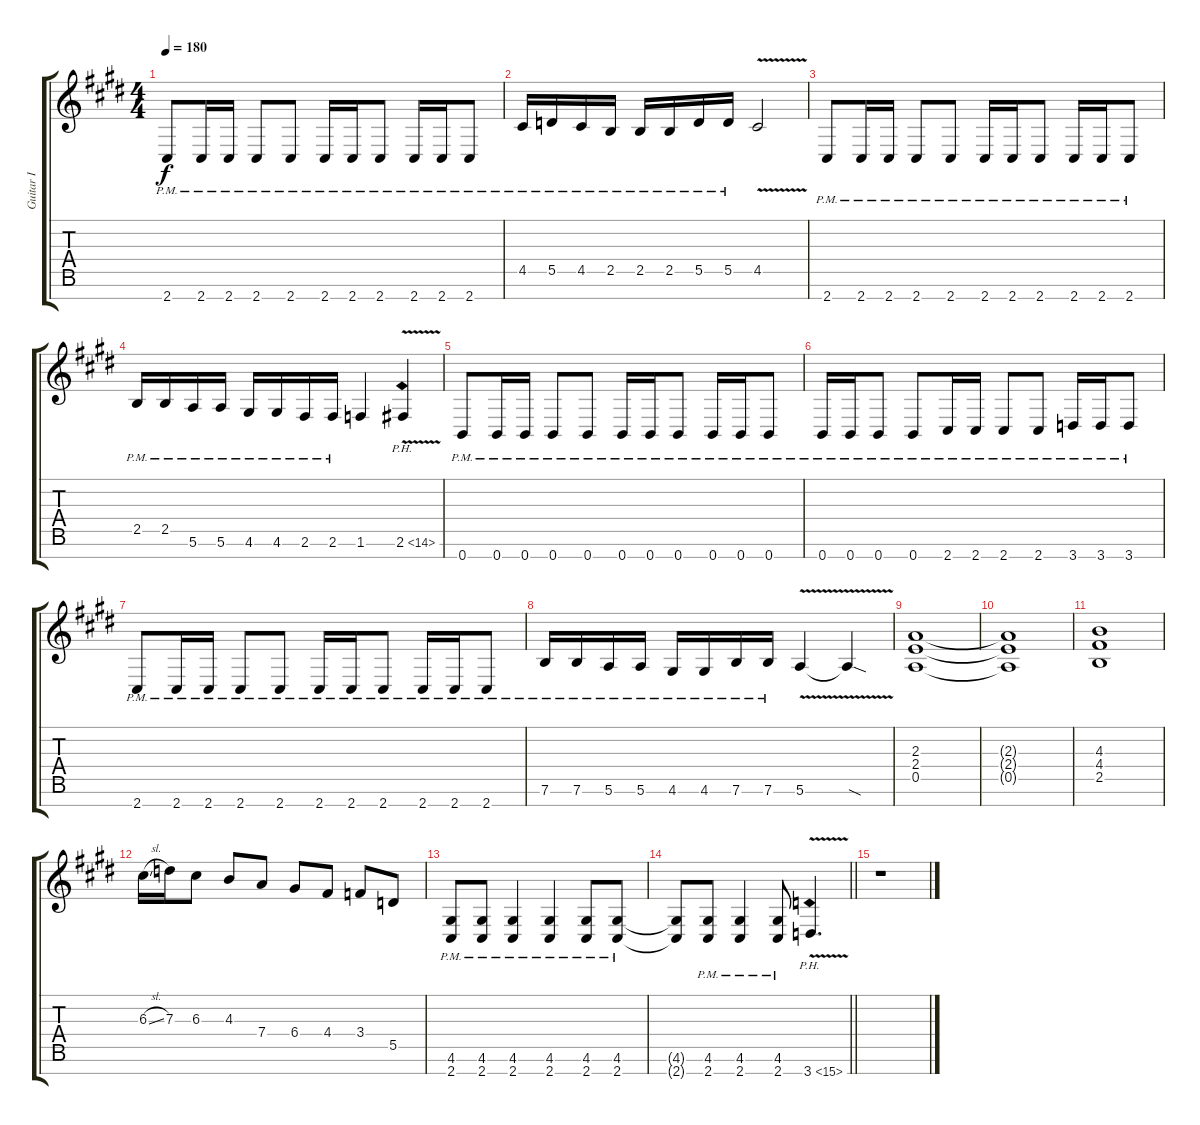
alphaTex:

\track ("Guitar I" "Guitar I") {instrument distortionguitar}
\staff {score tabs}
\tuning (E4 B3 G3 D3 A2 E2 B1) {hide}
\ts (4 4)
\tempo 180
\clef g2
\ks c#minor
2.7{pm}.8{dy f} 2.7{pm}.16 2.7{pm}.16 2.7{pm}.8 2.7{pm}.8 2.7{pm}.16 2.7{pm}.16 2.7{pm}.8 2.7{pm}.16 2.7{pm}.16 2.7{pm}.8 |
4.5{pm}.16 5.5{pm}.16 4.5{pm}.16 2.5{pm}.16 2.5{pm}.16 2.5{pm}.16 5.5{pm}.16 5.5{pm}.16 4.5{v}.2 |
2.7{pm}.8 2.7{pm}.16 2.7{pm}.16 2.7{pm}.8 2.7{pm}.8 2.7{pm}.16 2.7{pm}.16 2.7{pm}.8 2.7{pm}.16 2.7{pm}.16 2.7{pm}.8 |
2.5{pm}.16 2.5{pm}.16 5.6{pm}.16 5.6{pm}.16 4.6{pm}.16 4.6{pm}.16 2.6{pm}.16 2.6{pm}.16 1.6.4 2.6{ph 12 v}.4 |
0.7{pm}.8 0.7{pm}.16 0.7{pm}.16 0.7{pm}.8 0.7{pm}.8 0.7{pm}.16 0.7{pm}.16 0.7{pm}.8 0.7{pm}.16 0.7{pm}.16 0.7{pm}.8 |
0.7{pm}.16 0.7{pm}.16 0.7{pm}.8 0.7{pm}.8 2.7{pm}.16 2.7{pm}.16 2.7{pm}.8 2.7{pm}.8 3.7{pm}.16 3.7{pm}.16 3.7{pm}.8 |
2.7{pm}.8 2.7{pm}.16 2.7{pm}.16 2.7{pm}.8 2.7{pm}.8 2.7{pm}.16 2.7{pm}.16 2.7{pm}.8 2.7{pm}.16 2.7{pm}.16 2.7{pm}.8 |
7.6{pm}.16 7.6{pm}.16 5.6{pm}.16 5.6{pm}.16 4.6{pm}.16 4.6{pm}.16 7.6{pm}.16 7.6{pm}.16 5.6{v}.4 5.6{sod t}.4 |
(2.3 2.4 0.5).1 |
(2.3{t} 2.4{t} 0.5{t}).1 |
(4.3 4.4 2.5).1 |
6.3{sl}.16 7.3.16 6.3.8 4.3.8 7.4.8 6.4.8 4.4.8 3.4.8 5.5.8 |
(4.6{pm} 2.7{pm}).8 (4.6{pm} 2.7{pm}).8 (4.6{pm} 2.7{pm}).4 (4.6{pm} 2.7{pm}).4 (4.6{pm} 2.7{pm}).8 (4.6{pm} 2.7{pm}).8 |
\barLineRight lightlight
(4.6{t} 2.7{t}).8 (4.6{pm} 2.7{pm}).8 (4.6{pm} 2.7{pm}).4 (4.6{pm} 2.7{pm}).8 3.7{ph 12 v}.4{d} |
r.1
